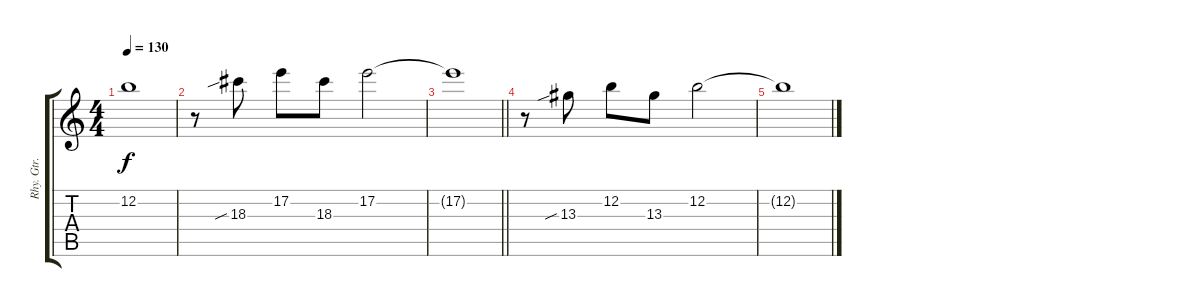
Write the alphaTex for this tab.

\track ("Rhy. Gtr. 4" "Rhy. Gtr. ") {instrument acousticguitarnylon}
\staff {score tabs}
\tuning (E4 B3 G3 D3 A2 E2) {hide}
\ts (4 4)
\tempo 130
\clef g2
\ks c
12.2{t}.1{dy f} |
r.8 18.3{sib}.8 17.2.8 18.3.8 17.2.2 |
\barLineRight lightlight
17.2{t}.1 |
r.8 13.3{sib}.8 12.2.8 13.3.8 12.2.2 |
12.2{t}.1
